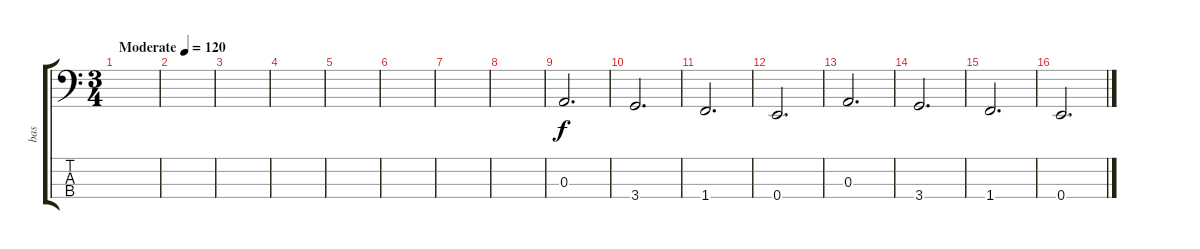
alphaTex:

\track ("bas" "bas") {instrument electricbassfinger}
\staff {score tabs}
\tuning (G2 D2 A1 E1) {hide}
\ts (3 4)
\tempo (120 "Moderate")
\clef f4
\ks c
|
|
|
|
|
|
|
|
0.3.2{d} |
3.4.2{d} |
1.4.2{d} |
0.4.2{d} |
0.3.2{d} |
3.4.2{d} |
1.4.2{d} |
0.4.2{d}
